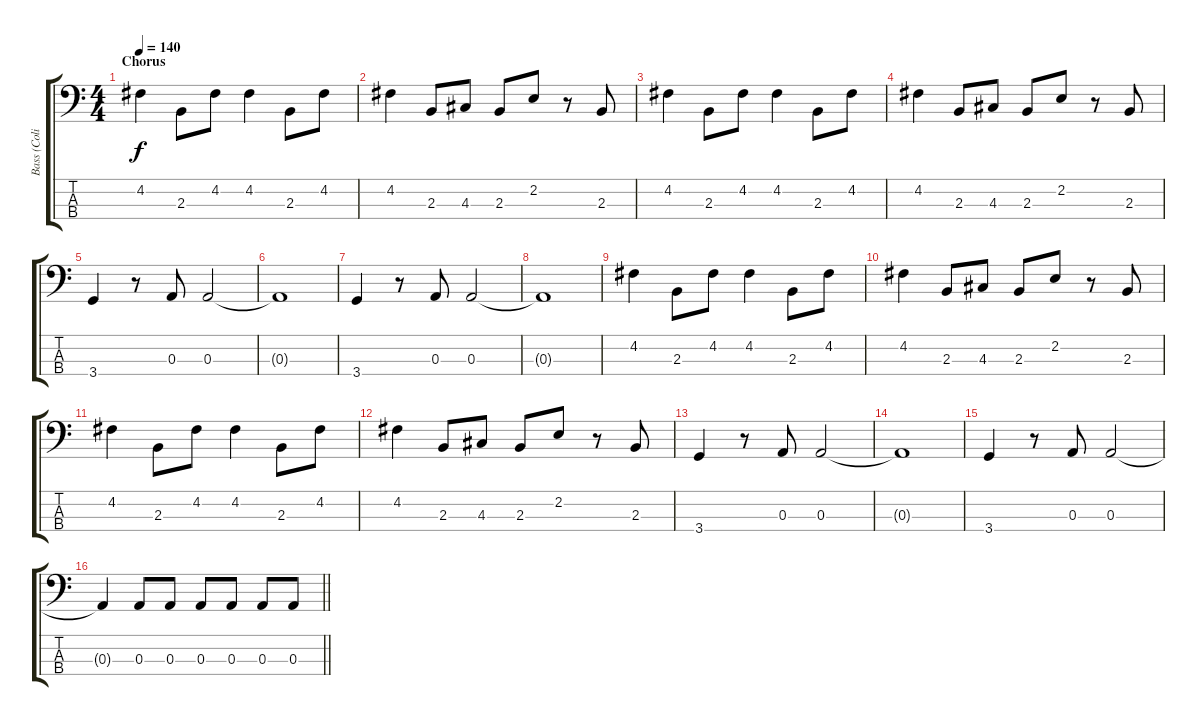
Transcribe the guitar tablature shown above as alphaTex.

\track ("Bass (Colin GreenWood)" "Bass (Coli") {instrument electricbassfinger}
\staff {score tabs}
\tuning (G2 D2 A1 E1) {hide}
\ts (4 4)
\section ("" "Chorus")
\tempo 140
\clef f4
\ks c
4.2.4{dy f} 2.3.8 4.2.8 4.2.4 2.3.8 4.2.8 |
4.2.4 2.3.8 4.3.8 2.3.8 2.2.8 r.8 2.3.8 |
4.2.4 2.3.8 4.2.8 4.2.4 2.3.8 4.2.8 |
4.2.4 2.3.8 4.3.8 2.3.8 2.2.8 r.8 2.3.8 |
3.4.4 r.8 0.3.8 0.3.2 |
0.3{t}.1 |
3.4.4 r.8 0.3.8 0.3.2 |
0.3{t}.1 |
4.2.4 2.3.8 4.2.8 4.2.4 2.3.8 4.2.8 |
4.2.4 2.3.8 4.3.8 2.3.8 2.2.8 r.8 2.3.8 |
4.2.4 2.3.8 4.2.8 4.2.4 2.3.8 4.2.8 |
4.2.4 2.3.8 4.3.8 2.3.8 2.2.8 r.8 2.3.8 |
3.4.4 r.8 0.3.8 0.3.2 |
0.3{t}.1 |
3.4.4 r.8 0.3.8 0.3.2 |
\barLineRight lightlight
0.3{t}.4 0.3.8 0.3.8 0.3.8 0.3.8 0.3.8 0.3.8
